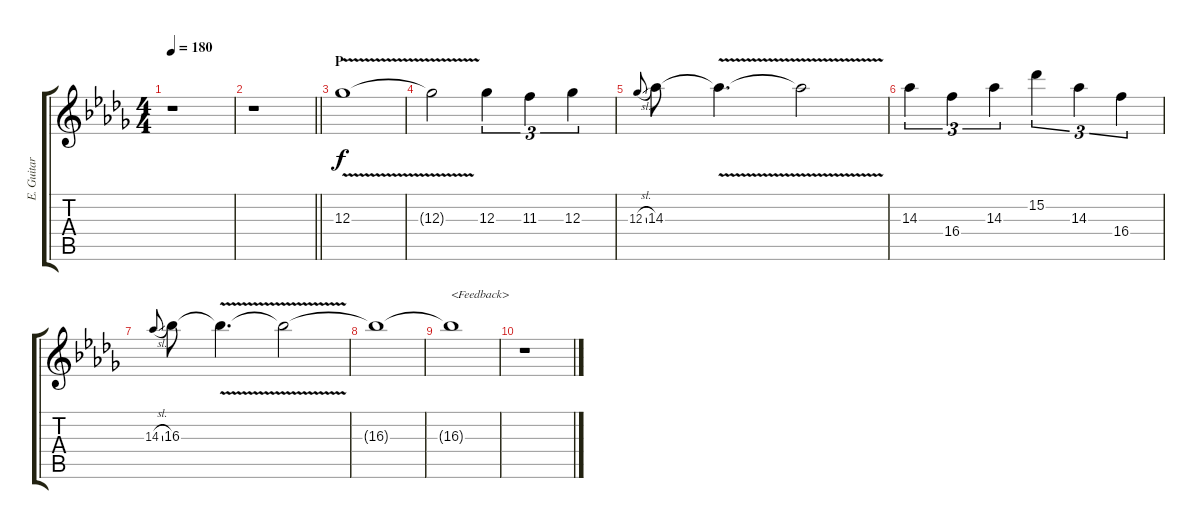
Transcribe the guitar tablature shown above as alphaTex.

\track ("E. Guitar III" "E. Guitar ") {instrument overdrivenguitar}
\staff {score tabs}
\tuning (Eb4 Bb3 Gb3 Db3 Ab2 Db2) {hide}
\ts (4 4)
\tempo 180
\clef g2
\ks db
r.1{dy fff} |
\barLineRight lightlight
r.1 |
\section ("" "P")
12.3{v}.1{dy f} |
12.3{t}.2 12.3.4{tu (3 2)} 11.3.4{tu (3 2)} 12.3.4{tu (3 2)} |
12.3{sl}.8{gr onbeat} 14.3.8 14.3{v t}.4{d} 14.3{t}.2 |
14.3.4{tu (3 2)} 16.4.4{tu (3 2)} 14.3.4{tu (3 2)} 15.2.4{tu (3 2)} 14.3.4{tu (3 2)} 16.4.4{tu (3 2)} |
14.3{sl}.8{gr onbeat} 16.3.8 16.3{v t}.4{d} 16.3{t}.2 |
16.3{t}.1 |
16.3{t}.1{txt "<Feedback>"} |
r.1
